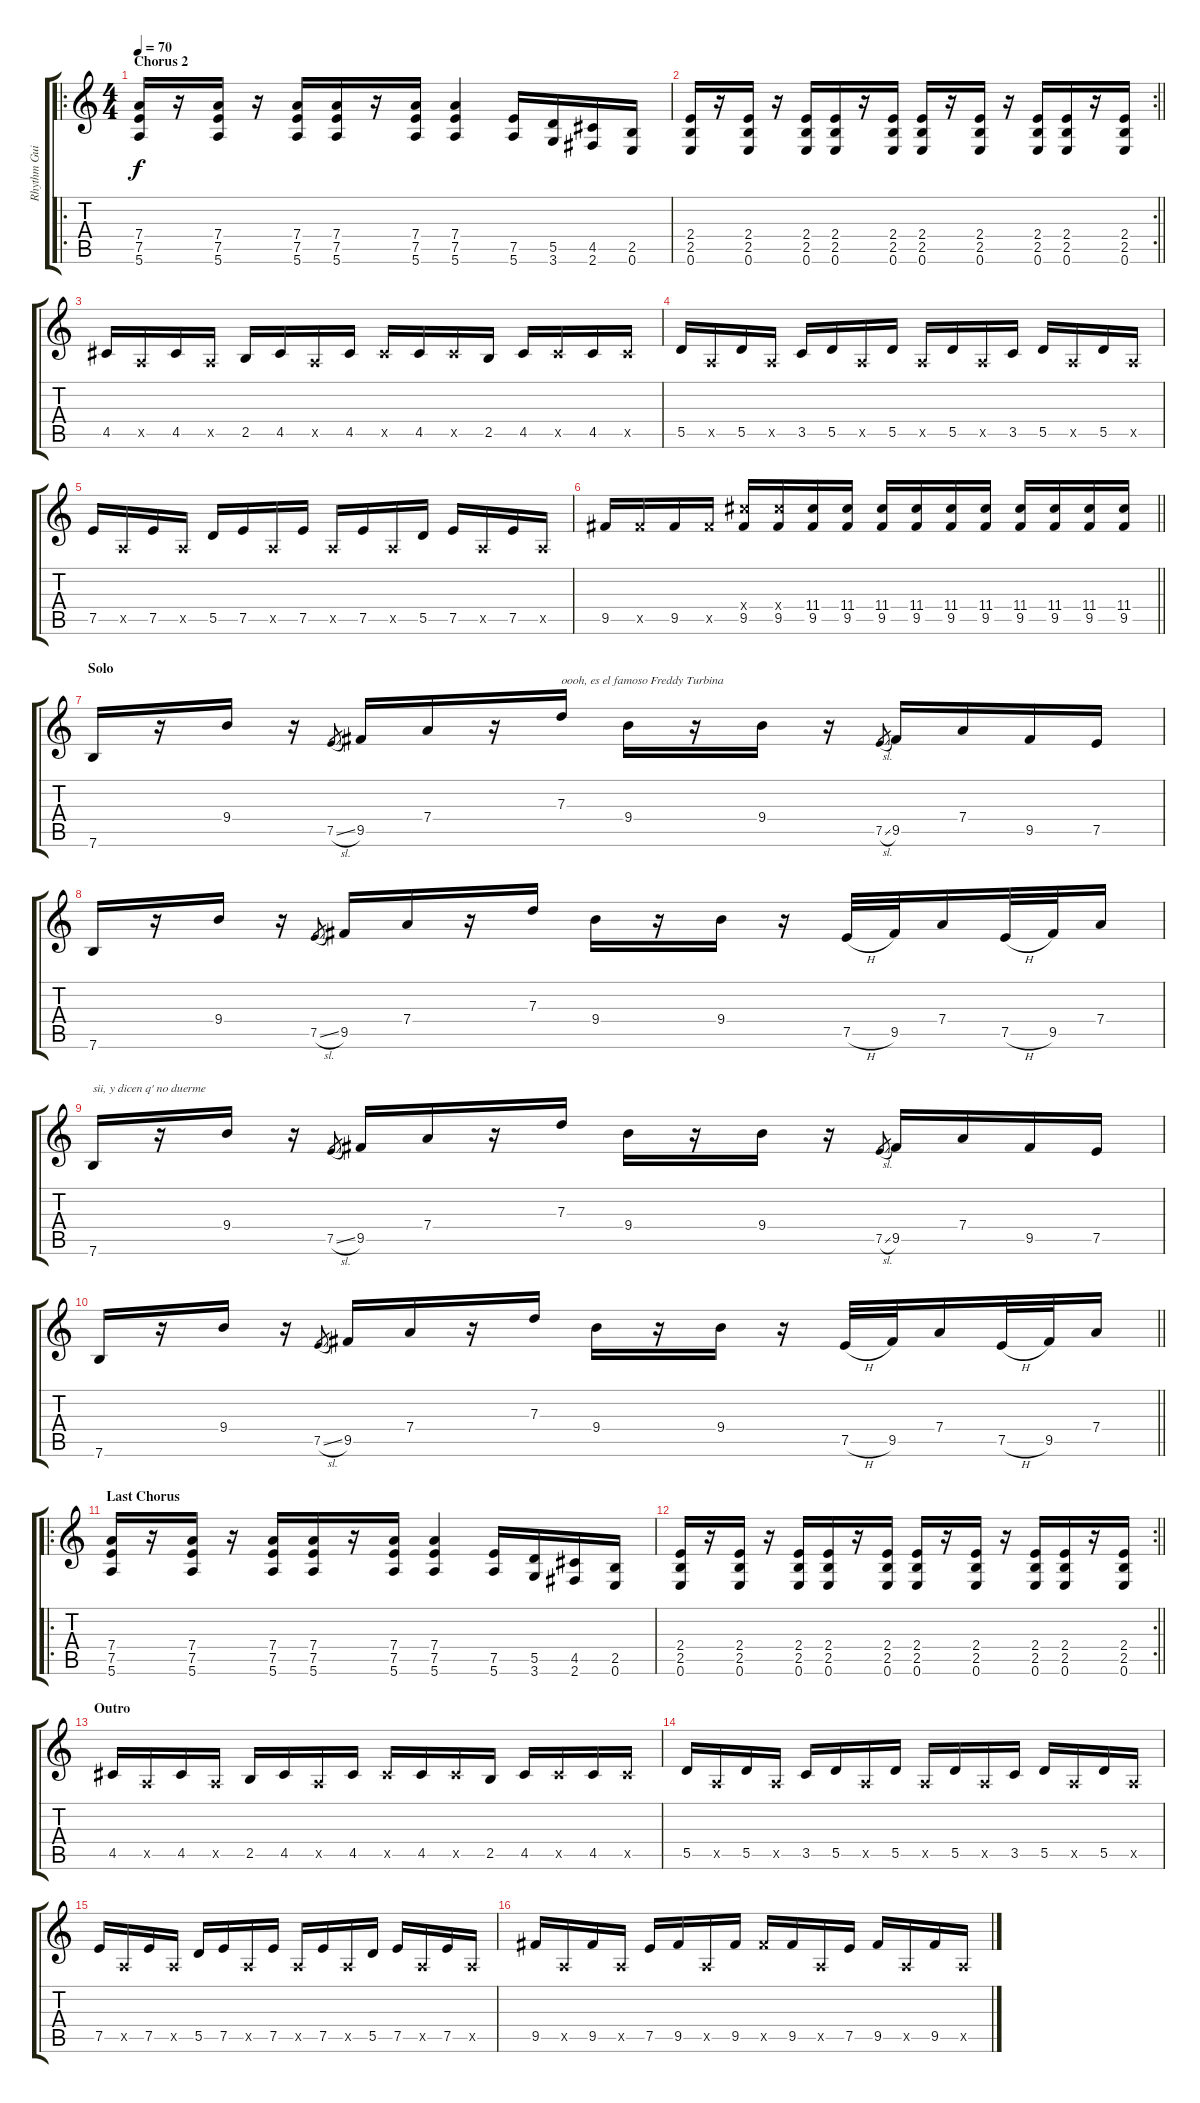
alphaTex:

\track ("Rhythm Guitar" "Rhythm Gui") {instrument distortionguitar}
\staff {score tabs}
\tuning (E4 B3 G3 D3 A2 E2) {hide}
\ro
\ts (4 4)
\section ("" "Chorus 2")
\tempo 70
\clef g2
\ks c
(7.4 7.5 5.6).16{dy f} r.16 (7.4 7.5 5.6).16 r.16 (7.4 7.5 5.6).16 (7.4 7.5 5.6).16 r.16 (7.4 7.5 5.6).16 (7.4 7.5 5.6).4 (7.5 5.6).16 (5.5 3.6).16 (4.5 2.6).16 (2.5 0.6).16 |
\rc 2
\barLineRight lightlight
(2.4 2.5 0.6).16 r.16 (2.4 2.5 0.6).16 r.16 (2.4 2.5 0.6).16 (2.4 2.5 0.6).16 r.16 (2.4 2.5 0.6).16 (2.4 2.5 0.6).16 r.16 (2.4 2.5 0.6).16 r.16 (2.4 2.5 0.6).16 (2.4 2.5 0.6).16 r.16 (2.4 2.5 0.6).16 |
\section ("" "")
4.5.16 0.5{x}.16 4.5.16 0.5{x}.16 2.5.16 4.5.16 0.5{x}.16 4.5.16 4.5{x}.16 4.5.16 4.5{x}.16 2.5.16 4.5.16 4.5{x}.16 4.5.16 4.5{x}.16 |
5.5.16 0.5{x}.16 5.5.16 0.5{x}.16 3.5.16 5.5.16 0.5{x}.16 5.5.16 0.5{x}.16 5.5.16 0.5{x}.16 3.5.16 5.5.16 0.5{x}.16 5.5.16 0.5{x}.16 |
7.5.16 0.5{x}.16 7.5.16 0.5{x}.16 5.5.16 7.5.16 0.5{x}.16 7.5.16 0.5{x}.16 7.5.16 0.5{x}.16 5.5.16 7.5.16 0.5{x}.16 7.5.16 0.5{x}.16 |
\barLineRight lightlight
9.5.16 9.5{x}.16 9.5.16 9.5{x}.16 (11.4{x} 9.5).16 (11.4{x} 9.5).16 (11.4 9.5).16 (11.4 9.5).16 (11.4 9.5).16 (11.4 9.5).16 (11.4 9.5).16 (11.4 9.5).16 (11.4 9.5).16 (11.4 9.5).16 (11.4 9.5).16 (11.4 9.5).16 |
\section ("" "Solo")
7.6.16 r.16 9.4.16 r.16 7.5{sl}.8{gr} 9.5.16 7.4.16 r.16 7.3.16{txt "oooh, es el famoso Freddy Turbina"} 9.4.16 r.16 9.4.16 r.16 7.5{sl}.8{gr} 9.5.16 7.4.16 9.5.16 7.5.16 |
7.6.16 r.16 9.4.16 r.16 7.5{sl}.8{gr} 9.5.16 7.4.16 r.16 7.3.16 9.4.16 r.16 9.4.16 r.16 7.5{h}.32 9.5.32 7.4.16 7.5{h}.32 9.5.32 7.4.16 |
7.6.16{txt "sii, y dicen q' no duerme"} r.16 9.4.16 r.16 7.5{sl}.8{gr} 9.5.16 7.4.16 r.16 7.3.16 9.4.16 r.16 9.4.16 r.16 7.5{sl}.8{gr} 9.5.16 7.4.16 9.5.16 7.5.16 |
\barLineRight lightlight
7.6.16 r.16 9.4.16 r.16 7.5{sl}.8{gr} 9.5.16 7.4.16 r.16 7.3.16 9.4.16 r.16 9.4.16 r.16 7.5{h}.32 9.5.32 7.4.16 7.5{h}.32 9.5.32 7.4.16 |
\ro
\section ("" "Last Chorus")
(7.4 7.5 5.6).16 r.16 (7.4 7.5 5.6).16 r.16 (7.4 7.5 5.6).16 (7.4 7.5 5.6).16 r.16 (7.4 7.5 5.6).16 (7.4 7.5 5.6).4 (7.5 5.6).16 (5.5 3.6).16 (4.5 2.6).16 (2.5 0.6).16 |
\rc 2
\barLineRight lightlight
(2.4 2.5 0.6).16 r.16 (2.4 2.5 0.6).16 r.16 (2.4 2.5 0.6).16 (2.4 2.5 0.6).16 r.16 (2.4 2.5 0.6).16 (2.4 2.5 0.6).16 r.16 (2.4 2.5 0.6).16 r.16 (2.4 2.5 0.6).16 (2.4 2.5 0.6).16 r.16 (2.4 2.5 0.6).16 |
\section ("" "Outro")
4.5.16 0.5{x}.16 4.5.16 0.5{x}.16 2.5.16 4.5.16 0.5{x}.16 4.5.16 4.5{x}.16 4.5.16 4.5{x}.16 2.5.16 4.5.16 4.5{x}.16 4.5.16 4.5{x}.16 |
5.5.16 0.5{x}.16 5.5.16 0.5{x}.16 3.5.16 5.5.16 0.5{x}.16 5.5.16 0.5{x}.16 5.5.16 0.5{x}.16 3.5.16 5.5.16 0.5{x}.16 5.5.16 0.5{x}.16 |
7.5.16 0.5{x}.16 7.5.16 0.5{x}.16 5.5.16 7.5.16 0.5{x}.16 7.5.16 0.5{x}.16 7.5.16 0.5{x}.16 5.5.16 7.5.16 0.5{x}.16 7.5.16 0.5{x}.16 |
9.5.16 0.5{x}.16 9.5.16 0.5{x}.16 7.5.16 9.5.16 0.5{x}.16 9.5.16 9.5{x}.16 9.5.16 0.5{x}.16 7.5.16 9.5.16 0.5{x}.16 9.5.16 0.5{x}.16
